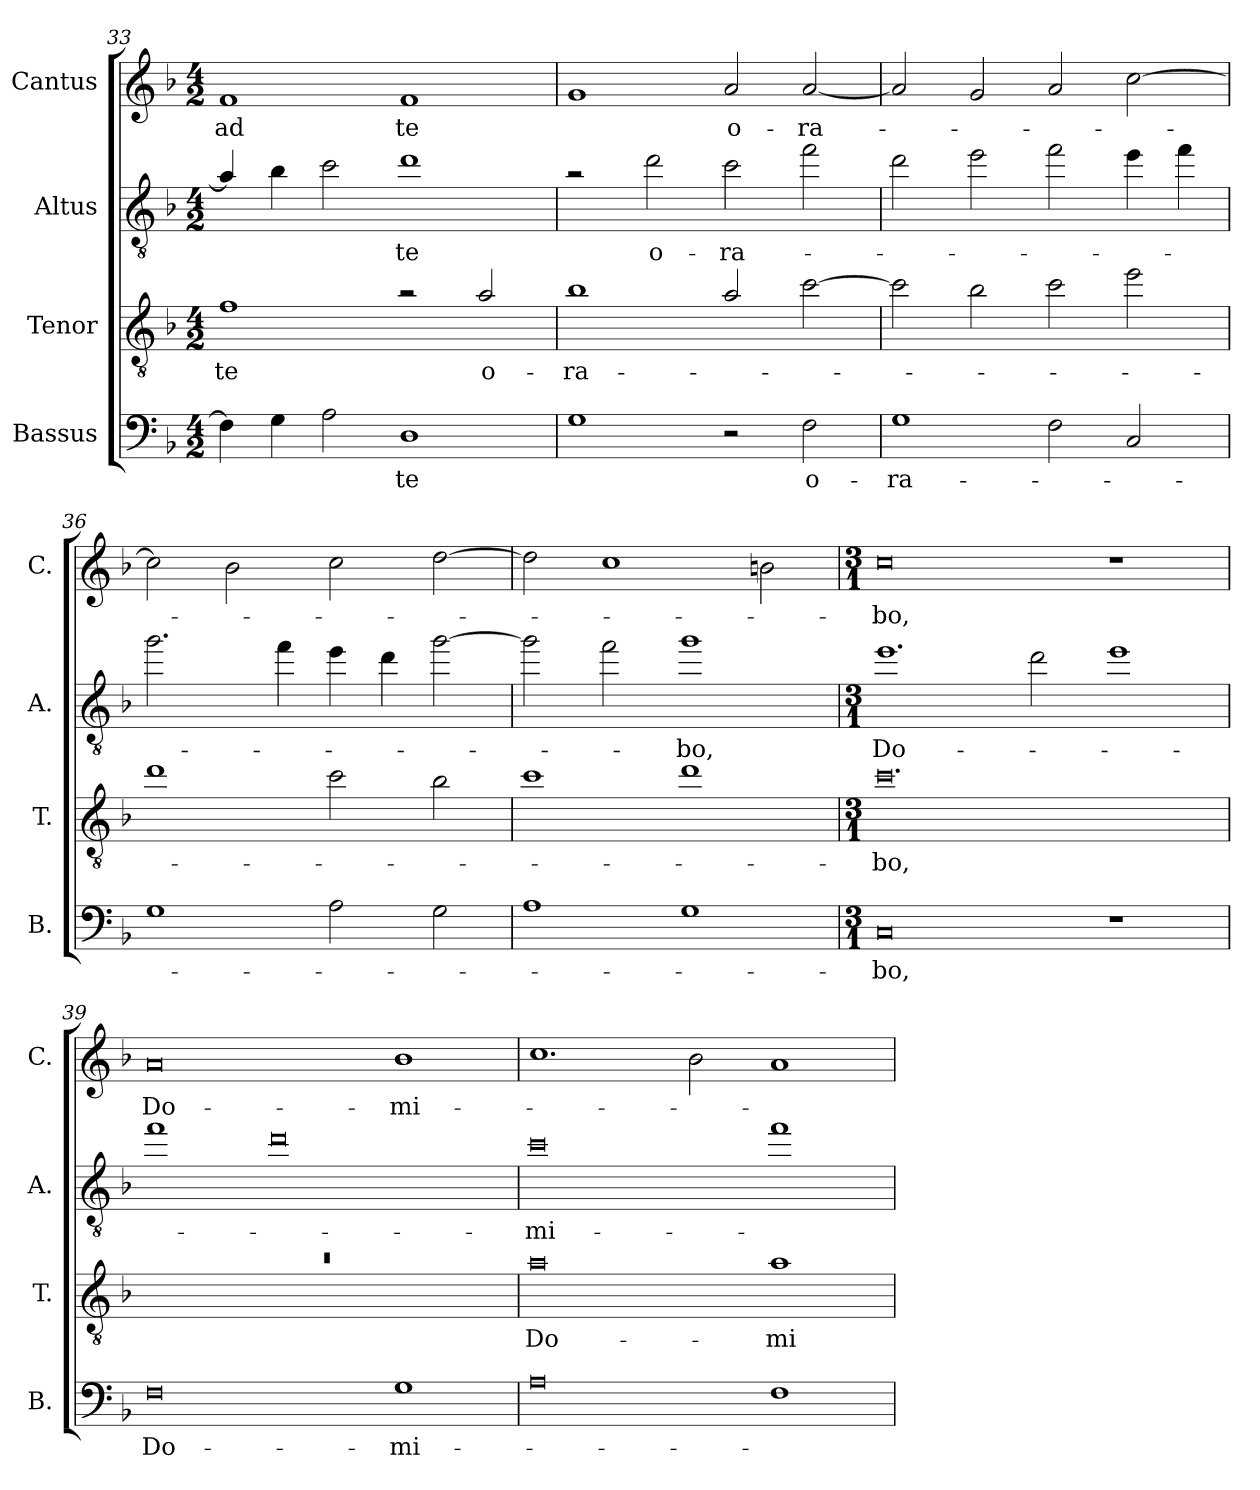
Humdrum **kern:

**kern	**text	**kern	**text	**kern	**text	**kern	**text
*part4	*part4	*part3	*part3	*part2	*part2	*part1	*part1
*staff4	*staff4	*staff3	*staff3	*staff2	*staff2	*staff1	*staff1
*I"Bassus	*	*I"Tenor	*	*I"Altus	*	*I"Cantus	*
*I'B.	*	*I'T.	*	*I'A.	*	*I'C.	*
*clefF4	*	*clefGv2	*	*clefGv2	*	*clefG2	*
*	*	*ITrd7c12	*	*ITrd7c12	*	*	*
*k[b-]	*	*k[b-]	*	*k[b-]	*	*k[b-]	*
*F:	*	*F:	*	*F:	*	*F:	*
*M4/2	*	*M4/2	*	*M4/2	*	*M4/2	*
=33	=33	=33	=33	=33	=33	=33	=33
!	!	!	!LO:LY:b	!	!	!	!
!	!	!	!	!	!	!	!LO:LY:b
4F\]	.	1F	te	4A/]	.	1f	ad
4G\	.	.	.	4B-\	.	.	.
2A\	.	.	.	2c\	.	.	.
!	!LO:LY:b	!	!	!	!	!	!
!	!	!	!	!	!LO:LY:b	!	!
!	!	!	!	!	!	!	!LO:LY:b
1D	te	2rb	.	1d	te	1f	te
!	!	!	!LO:LY:b	!	!	!	!
.	.	2A/	o-	.	.	.	.
=34	=34	=34	=34	=34	=34	=34	=34
!	!	!	!LO:LY:b	!	!	!	!
1G	.	1B-	-ra-	2rb	.	1g	.
!	!	!	!	!	!LO:LY:b	!	!
.	.	.	.	2d\	o-	.	.
!	!	!	!	!	!LO:LY:b	!	!
!	!	!	!	!	!	!	!LO:LY:b
2r	.	2A/	.	2c\	-ra-	2a/	o-
!	!LO:LY:b	!	!	!	!	!	!
!	!	!	!	!	!	!	!LO:LY:b
2F\	o-	[>2c\	.	2f\	.	[<2a/	-ra-
=35	=35	=35	=35	=35	=35	=35	=35
!	!LO:LY:b	!	!	!	!	!	!
1G	-ra-	2c\]	.	2d\	.	2a/]	.
.	.	2B-\	.	2e\	.	2g/	.
2F\	.	2c\	.	2f\	.	2a/	.
2C/	.	2e\	.	4e\	.	[>2cc\	.
.	.	.	.	4f\	.	.	.
=36	=36	=36	=36	=36	=36	=36	=36
1G	.	1d	.	2.g\	.	2cc\]	.
.	.	.	.	.	.	2b-\	.
.	.	.	.	4f\	.	.	.
2A\	.	2c\	.	4e\	.	2cc\	.
.	.	.	.	4d\	.	.	.
2G\	.	2B-\	.	[>2g\	.	[>2dd\	.
!!LO:LB:g=z
=37	=37	=37	=37	=37	=37	=37	=37
1A	.	1c	.	2g\]	.	2dd\]	.
.	.	.	.	2f\	.	1cc	.
!	!	!	!	!	!LO:LY:b	!	!
1G	.	1d	.	1g	-bo,	.	.
.	.	.	.	.	.	2b>\	.
=38	=38	=38	=38	=38	=38	=38	=38
!!LO:REH:place=s1:a:t=36
*M3/1	*	*M3/1	*	*M3/1	*	*M3/1	*
!	!LO:LY:b	!	!	!	!	!	!
!	!	!	!LO:LY:b	!	!	!	!
!	!	!	!	!	!LO:LY:b	!	!
*	*	*	*	*	*	*MM448	*
!	!	!	!	!	!	!	!LO:LY:b
0C	-bo,	0.c	-bo,	1.e	Do-	0cc	bo,
.	.	.	.	2d\	.	.	.
1rF	.	.	.	1e	.	1rdd	.
=39	=39	=39	=39	=39	=39	=39	=39
!	!LO:LY:b	!	!	!	!	!	!
!	!	!	!	!	!	!	!LO:LY:b
0F	Do-	0.rdd	.	1f	.	0a	Do-
.	.	.	.	0d	.	.	.
!	!LO:LY:b	!	!	!	!	!	!
!	!	!	!	!	!	!	!LO:LY:b
1G	-mi-	.	.	.	.	1b-	-mi-
=40	=40	=40	=40	=40	=40	=40	=40
!	!	!	!LO:LY:b	!	!	!	!
!	!	!	!	!	!LO:LY:b	!	!
0A	.	0A	Do-	0c	-mi-	1.cc	.
.	.	.	.	.	.	2b-\	.
!	!	!	!LO:LY:b	!	!	!	!
1F	.	1A	-mi-	1f	.	1a	.
=	=	=	=	=	=	=	=
*-	*-	*-	*-	*-	*-	*-	*-
